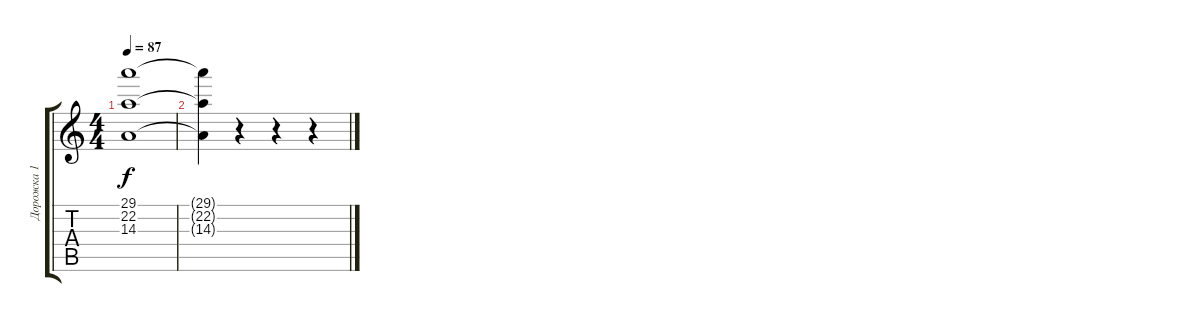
\track ("Дорожка 1" "Дорожка 1") {instrument stringensemble1}
\staff {score tabs}
\tuning (E4 B3 G3 D3 A2 E2) {hide}
\ts (4 4)
\tempo 87
\clef g2
\ks c
(29.1 22.2 14.3).1{dy f} |
(29.1{t} 22.2{t} 14.3{t}).4 r.4 r.4 r.4
